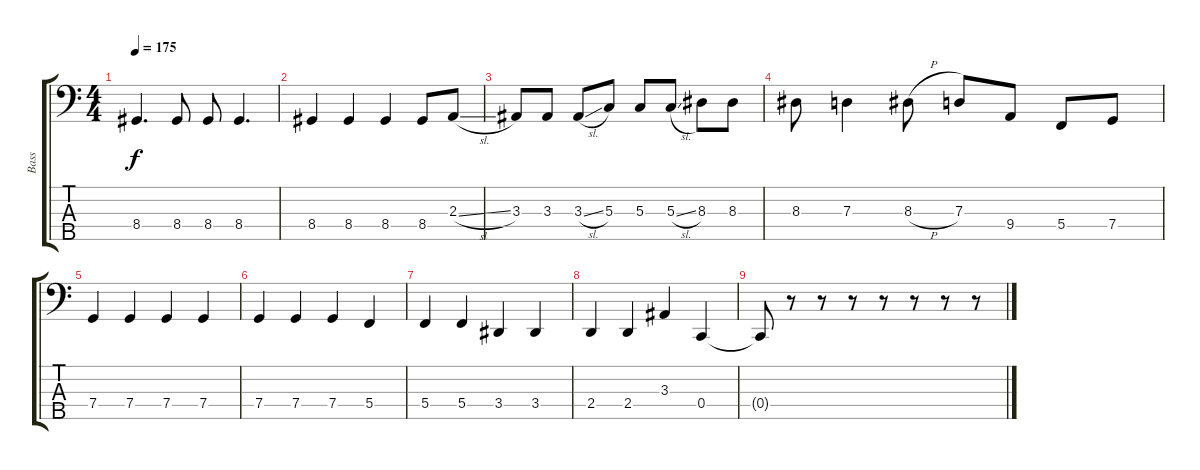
\track ("Bass" "Bass") {instrument electricbassfinger}
\staff {score tabs}
\tuning (F2 C2 G1 C1 A0) {hide}
\ts (4 4)
\tempo 175
\clef f4
\ks c
8.4.4{d dy f} 8.4.8 8.4.8 8.4.4{d} |
8.4.4 8.4.4 8.4.4 8.4.8 2.3{sl}.8 |
3.3.8 3.3.8 3.3{sl}.8 5.3.8 5.3.8 5.3{sl}.8 8.3.8 8.3.8 |
8.3.8 7.3.4 8.3{h}.8 7.3.8 9.4.8 5.4.8 7.4.8 |
7.4.4 7.4.4 7.4.4 7.4.4 |
7.4.4 7.4.4 7.4.4 5.4.4 |
5.4.4 5.4.4 3.4.4 3.4.4 |
2.4.4 2.4.4 3.3.4 0.4.4 |
0.4{t}.8 r.8 r.8 r.8 r.8 r.8 r.8 r.8
